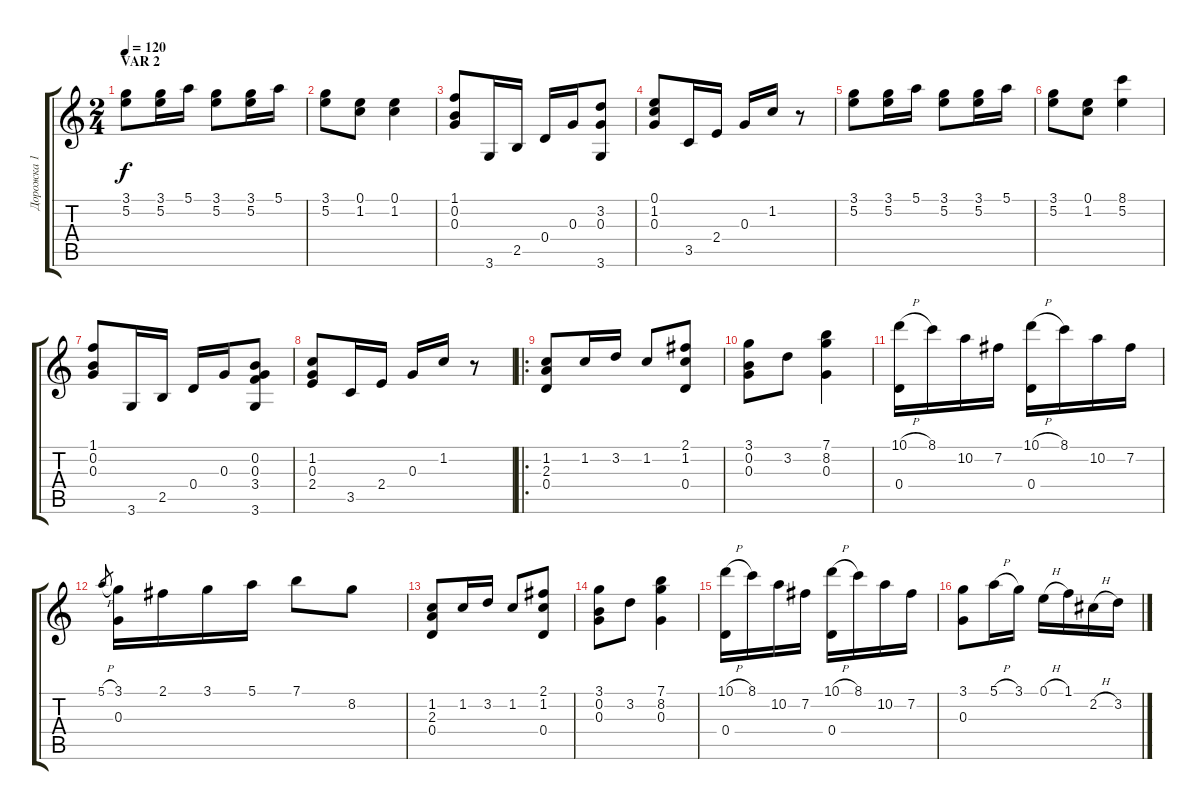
\track ("Дорожка 1" "Дорожка 1") {instrument acousticguitarnylon}
\staff {score tabs}
\tuning (E4 B3 G3 D3 A2 E2) {hide}
\ts (2 4)
\section ("" "VAR 2")
\tempo 120
\clef g2
\ks c
(3.1 5.2).8{dy f} (3.1 5.2).16 5.1.16 (3.1 5.2).8 (3.1 5.2).16 5.1.16 |
(3.1 5.2).8 (0.1 1.2).8 (0.1 1.2).4 |
(1.1 0.2 0.3).8 3.6.16 2.5.16 0.4.16 0.3.16 (3.2 0.3 3.6).8 |
(0.1 1.2 0.3).8 3.5.16 2.4.16 0.3.16 1.2.16 r.8 |
(3.1 5.2).8 (3.1 5.2).16 5.1.16 (3.1 5.2).8 (3.1 5.2).16 5.1.16 |
(3.1 5.2).8 (0.1 1.2).8 (8.1 5.2).4 |
(1.1 0.2 0.3).8 3.6.16 2.5.16 0.4.16 0.3.16 (0.2 0.3 3.4 3.6).8 |
(1.2 0.3 2.4).8 3.5.16 2.4.16 0.3.16 1.2.16 r.8 |
\ro
(1.2 2.3 0.4).8 1.2.16 3.2.16 1.2.8 (2.1 1.2 0.4).8 |
(3.1 0.2 0.3).8 3.2.8 (7.1 8.2 0.3).4 |
(10.1{h} 0.4).16 8.1.16 10.2.16 7.2.16 (10.1{h} 0.4).16 8.1.16 10.2.16 7.2.16 |
5.1{h}.8{gr} (3.1 0.3).16 2.1.16 3.1.16 5.1.16 7.1.8 8.2.8 |
(1.2 2.3 0.4).8 1.2.16 3.2.16 1.2.8 (2.1 1.2 0.4).8 |
(3.1 0.2 0.3).8 3.2.8 (7.1 8.2 0.3).4 |
(10.1{h} 0.4).16 8.1.16 10.2.16 7.2.16 (10.1{h} 0.4).16 8.1.16 10.2.16 7.2.16 |
(3.1 0.3).8 5.1{h}.16 3.1.16 0.1{h}.16 1.1.16 2.2{h}.16 3.2.16
